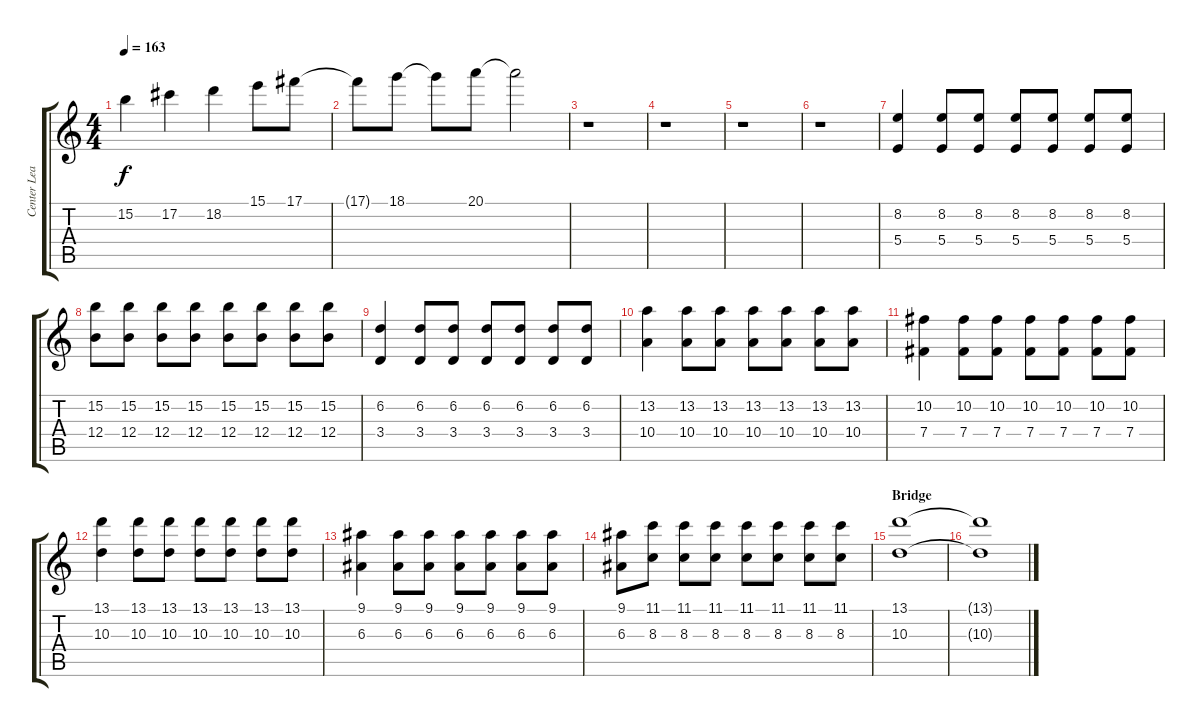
\track ("Center Lead 1" "Center Lea") {instrument overdrivenguitar}
\staff {score tabs}
\tuning (Db4 Ab3 E3 B2 Gb2 B1) {hide}
\ts (4 4)
\tempo 163
\clef g2
\ks aminor
15.2.4{dy f} 17.2.4 18.2.4 15.1.8 17.1.8 |
17.1{t}.8 18.1.8 18.1{t}.8 20.1.8 20.1{t}.2 |
r.1 |
r.1 |
r.1 |
r.1 |
(8.2 5.4).4 (8.2 5.4).8 (8.2 5.4).8 (8.2 5.4).8 (8.2 5.4).8 (8.2 5.4).8 (8.2 5.4).8 |
(15.2 12.4).8 (15.2 12.4).8 (15.2 12.4).8 (15.2 12.4).8 (15.2 12.4).8 (15.2 12.4).8 (15.2 12.4).8 (15.2 12.4).8 |
(6.2 3.4).4 (6.2 3.4).8 (6.2 3.4).8 (6.2 3.4).8 (6.2 3.4).8 (6.2 3.4).8 (6.2 3.4).8 |
(13.2 10.4).4 (13.2 10.4).8 (13.2 10.4).8 (13.2 10.4).8 (13.2 10.4).8 (13.2 10.4).8 (13.2 10.4).8 |
(10.2 7.4).4 (10.2 7.4).8 (10.2 7.4).8 (10.2 7.4).8 (10.2 7.4).8 (10.2 7.4).8 (10.2 7.4).8 |
(13.1 10.3).4 (13.1 10.3).8 (13.1 10.3).8 (13.1 10.3).8 (13.1 10.3).8 (13.1 10.3).8 (13.1 10.3).8 |
(9.1 6.3).4 (9.1 6.3).8 (9.1 6.3).8 (9.1 6.3).8 (9.1 6.3).8 (9.1 6.3).8 (9.1 6.3).8 |
(9.1 6.3).8 (11.1 8.3).8 (11.1 8.3).8 (11.1 8.3).8 (11.1 8.3).8 (11.1 8.3).8 (11.1 8.3).8 (11.1 8.3).8 |
\section ("" "Bridge")
(13.1 10.3).1 |
(13.1{t} 10.3{t}).1
